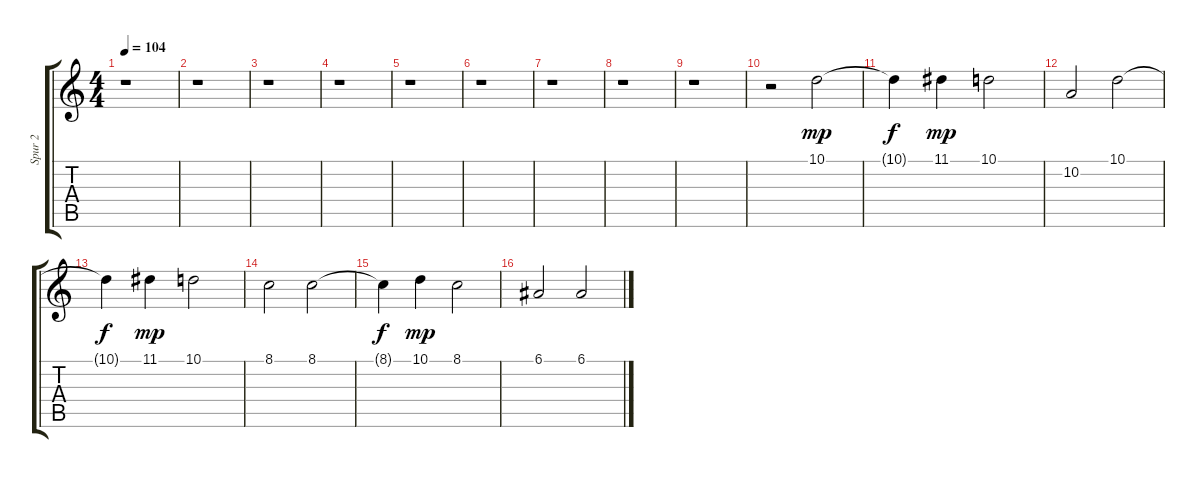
\track ("Spur 2" "Spur 2") {instrument choiraahs}
\staff {score tabs}
\tuning (E4 B3 G3 D3 A2 E2) {hide}
\ts (4 4)
\tempo 104
\clef g2
\ks c
r.1{dy f} |
r.1 |
r.1 |
r.1 |
r.1 |
r.1 |
r.1 |
r.1 |
r.1 |
r.2 10.1.2{dy mp volume 14} |
10.1{t}.4{dy f} 11.1.4{dy mp} 10.1.2 |
10.2.2 10.1.2 |
10.1{t}.4{dy f} 11.1.4{dy mp} 10.1.2 |
8.1.2 8.1.2 |
8.1{t}.4{dy f} 10.1.4{dy mp} 8.1.2 |
6.1.2 6.1.2
